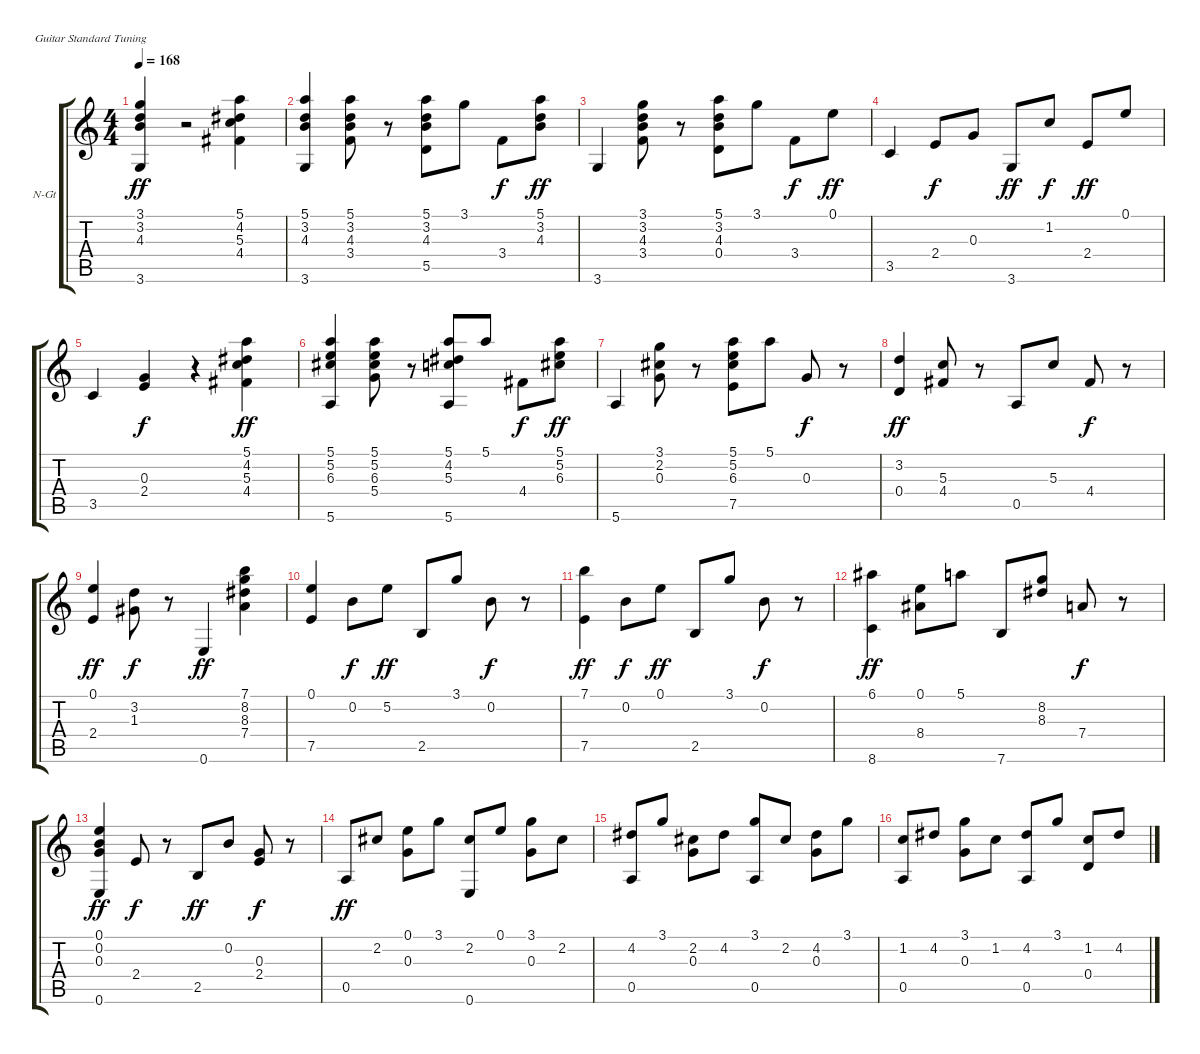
\bracketExtendMode groupsimilarinstruments
\firstSystemTrackNameOrientation horizontal
\otherSystemsTrackNameOrientation horizontal
\track ("dr" "N-Gt") {instrument acousticguitarnylon}
\staff {score tabs}
\tuning (E4 B3 G3 D3 A2 E2)
\ts (4 4)
\tempo 168
\clef g2
\ks c
(3.1 3.2 4.3 3.6).4{dy ff} r.2 (5.1 4.2 5.3 4.4).4 |
(5.1 3.2 4.3 3.6).4 (5.1 3.2 4.3 3.4).8 r.8 (5.1 3.2 4.3 5.5).8 3.1.8 3.4.8{dy f} (5.1 3.2 4.3).8{dy ff} |
3.6.4 (3.1 3.2 4.3 3.4).8 r.8 (5.1 3.2 4.3 0.4).8 3.1.8 3.4.8{dy f} 0.1.8{dy ff} |
3.5.4 2.4.8{dy f} 0.3.8 3.6.8{dy ff} 1.2.8{dy f} 2.4.8{dy ff} 0.1.8 |
3.5.4 (0.3 2.4).4{dy f} r.4 (5.1 4.2 5.3 4.4).4{dy ff} |
(5.1 5.2 6.3 5.6).4 (5.1 5.2 6.3 5.4).8 r.8 (5.1 4.2 5.3 5.6).8 5.1.8 4.4.8{dy f} (5.1 5.2 6.3).8{dy ff} |
5.6.4 (3.1 2.2 0.3).8 r.8 (5.1 5.2 6.3 7.5).8 5.1.8 0.3.8{dy f} r.8 |
(3.2 0.4).4{dy ff} (5.3 4.4).8 r.8 0.5.8 5.3.8 4.4.8{dy f} r.8 |
(0.1 2.4).4{dy ff} (3.2 1.3).8{dy f} r.8 0.6.4{dy ff} (7.1 8.2 8.3 7.4).4 |
(0.1 7.5).4 0.2.8{dy f} 5.2.8{dy ff} 2.5.8 3.1.8 0.2.8{dy f} r.8 |
(7.1 7.5).4{dy ff} 0.2.8{dy f} 0.1.8{dy ff} 2.5.8 3.1.8 0.2.8{dy f} r.8 |
(6.1 8.6).4{dy ff} (0.1 8.4).8 5.1.8 7.6.8 (8.2 8.3).8 7.4.8{dy f} r.8 |
(0.1 0.2 0.3 0.6).4{dy ff} 2.4.8{dy f} r.8 2.5.8{dy ff} 0.2.8 (0.3 2.4).8{dy f} r.8 |
0.5.8{dy ff} 2.2.8 (0.1 0.3).8 3.1.8 (2.2 0.6).8 0.1.8 (3.1 0.3).8 2.2.8 |
(4.2 0.5).8 3.1.8 (2.2 0.3).8 4.2.8 (3.1 0.5).8 2.2.8 (4.2 0.3).8 3.1.8 |
(1.2 0.5).8 4.2.8 (3.1 0.3).8 1.2.8 (4.2 0.5).8 3.1.8 (1.2 0.4).8 4.2.8
